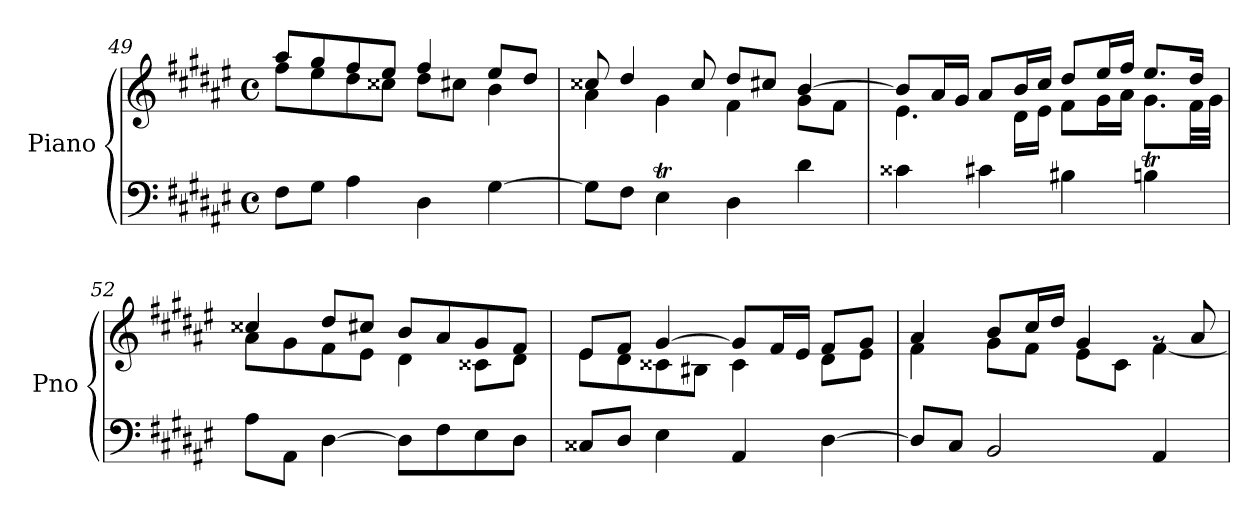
**kern	**kern
*part1	*part1
*staff2	*staff1
*I"Piano	*
*I'Pno	*
*clefF4	*clefG2
*k[f#c#g#d#a#e#]	*k[f#c#g#d#a#e#]
*M4/4	*M4/4
*met(c)	*met(c)
=49	=49
*	*^
8F#\L	8aa#/L	8ff#\L
8G#\J	8gg#/	8ee#\
4A#\	8ff#/	8dd#\
.	8ee#/J	8cc##X\J
4D#\	4ff#/	8dd#\L
.	.	8cc#X\J
[4G#\	8ee#/L	4b\
.	8dd#/J	.
=50	=50	=50
8G#\L]	8cc##X/	4a#\
8F#\J	4dd#/	.
4E#t\	.	4g#\
.	8cc##/	.
4D#\	8dd#/L	4f#\
.	8cc#X/J	.
4d#\	[4b/	8g#\L
.	.	8f#\J
!!LO:LB:g=z	!!
=51	=51	=51
4c##X\	8b/L]	4.e#\
.	16a#/L	.
.	16g#/JJ	.
4c#X\	8a#/L	.
.	16b/L	16d#\LL
.	16cc#/JJ	16e#\JJ
4B#X\	8dd#/L	8f#\L
.	16ee#/L	16g#\L
.	16ff#/JJ	16a#\JJ
4Bn\	8.ee#/L	8.g#T\L
.	16dd#/Jk	32f#\LL
.	.	32g#\JJJ
=52	=52	=52
8A#\L	4cc##X/	8a#\L
8AA#\J	.	8g#\
[4D#\	8dd#/L	8f#\
.	8cc#X/J	8e#\J
8D#\L]	8b/L	4d#\
8F#\	8a#/	.
8E#\	8g#/	8c##X\L
8D#\J	8f#/J	8d#\J
=53	=53	=53
8C##X/L	8e#/L	8e#\L
8D#/J	8f#/J	8d#\
4E#\	[4g#/	8c##X\
.	.	8B#X\J
4AA#/	8g#/L]	4c##\
.	16f#/L	.
.	16e#/JJ	.
[4D#\	8f#/L	8d#\L
.	8g#/J	8e#\J
!!LO:PB:g=z	!!
=54	=54	=54
8D#/L]	4a#/	4f#\
8C#/J	.	.
2BB/	8b/L	8g#\L
.	16cc#/L	8f#\J
.	16dd#/JJ	.
.	4g#/	8e#\L
.	.	8c#\J
4AA#/	8rg	[4f#\
.	8a#/	.
*	*v	*v
=	=
*-	*-
